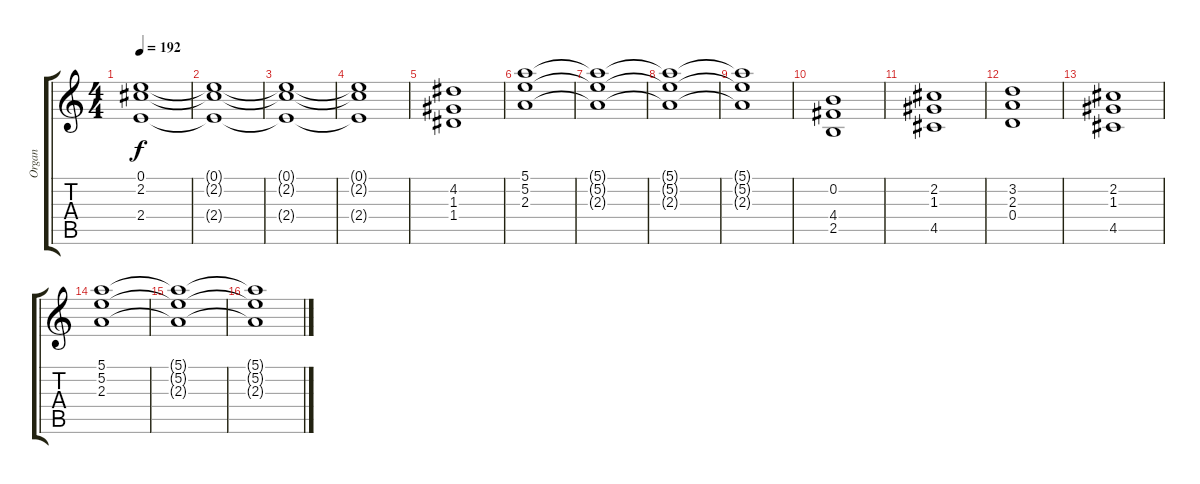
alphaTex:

\track ("Organ" "Organ") {instrument churchorgan}
\staff {score tabs}
\tuning (E5 B4 G4 D4 A3 E3) {hide}
\ts (4 4)
\tempo 192
\clef g2
\ks c
(0.1 2.2{t} 2.4).1{dy f} |
(0.1{t} 2.2{t} 2.4{t}).1 |
(0.1{t} 2.2{t} 2.4{t}).1 |
(0.1{t} 2.2{t} 2.4{t}).1 |
(4.2 1.3 1.4).1 |
(5.1 5.2 2.3).1 |
(5.1{t} 5.2{t} 2.3{t}).1 |
(5.1{t} 5.2{t} 2.3{t}).1 |
(5.1{t} 5.2{t} 2.3{t}).1 |
(0.2 4.4 2.5).1 |
(2.2 1.3 4.5).1 |
(3.2 2.3 0.4).1 |
(2.2 1.3 4.5).1 |
(5.1 5.2 2.3).1 |
(5.1{t} 5.2{t} 2.3{t}).1 |
(5.1{t} 5.2{t} 2.3{t}).1
